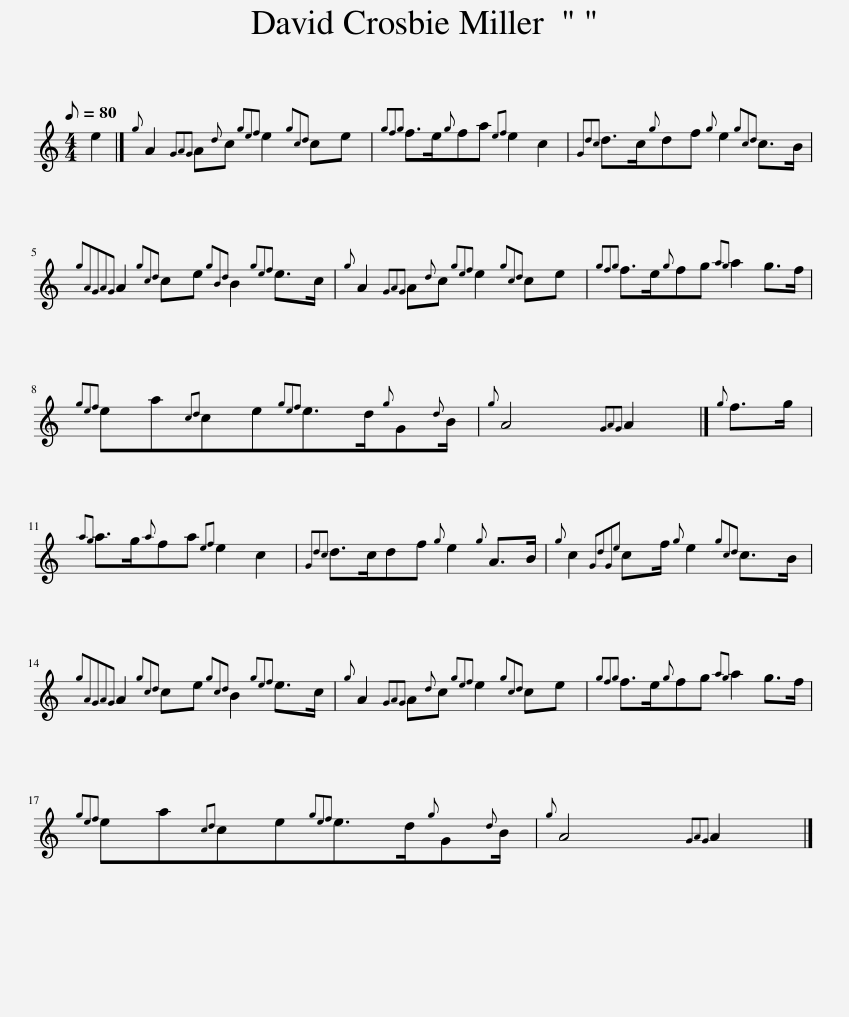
X:1
L:1/8
Q:1/8=80
M:4/4
I:linebreak $
K:C
V:1 treble
V:1
 e2 |]{g} A2{GAG} A{d}c{gef} e2{gcd} ce |{gfg} f>e{g}fa{ef} e2 c2 |{Gdc} d>c{g}df{g} e2{gcd} c>B |${gAGAG} A2{gcd} ce{gBd} B2{gef} e>c | %5
{g} A2{GAG} A{d}c{gef} e2{gcd} ce |{gfg} f>e{g}fg{ag} a2 g>f |${gef} ea{cd}ce{gef}e>d{g}G{d}B/ |{g} A4{GAG} A2 |]{g} f>g |$ %10
{ag} a>g{a}fa{ef} e2 c2 |{Gdc} d>cdf{g} e2{g} A>B |{g} c2{GdGe} cf/{g} e2{gcd} c>B |${gAGAG} A2{gcd} ce{gcd} B2{gef} e>c |{g} A2{GAG} A{d}c{gef} e2{gcd} ce | %15
{gfg} f>e{g}fg{ag} a2 g>f |${gef} ea{cd}ce{gef}e>d{g}G{d}B/ |{g} A4{GAG} A2 |] %18
